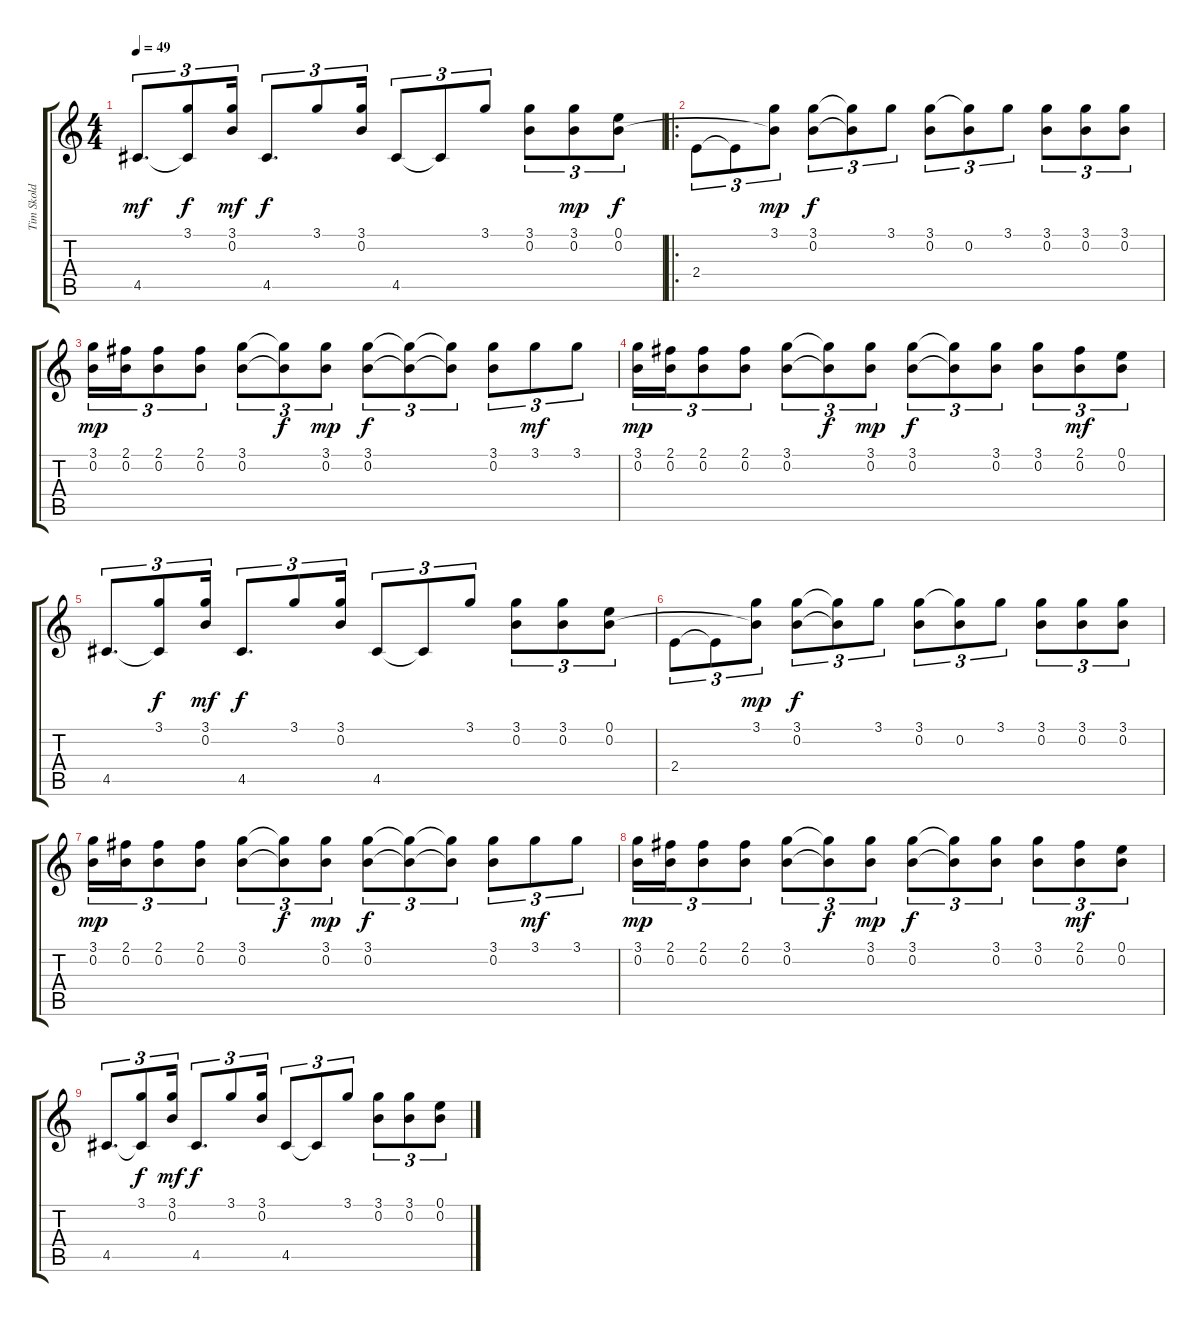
\track ("Tim Skold" "Tim Skold") {instrument acousticguitarsteel}
\staff {score tabs}
\tuning (E4 B3 G3 D3 A2 E2) {hide}
\ts (4 4)
\tempo 49
\clef g2
\ks c
4.5.8{d tu (3 2) dy mf} (3.1 4.5{t}).8{tu (3 2) dy f} (3.1 0.2).16{tu (3 2) dy mf} 4.5.8{d tu (3 2) dy f} 3.1.8{tu (3 2)} (3.1 0.2).16{tu (3 2)} 4.5.8{tu (3 2)} 4.5{t}.8{tu (3 2)} 3.1.8{tu (3 2)} (3.1 0.2).8{tu (3 2)} (3.1 0.2).8{tu (3 2) dy mp} (0.1 0.2).8{tu (3 2) dy f} |
\ro
2.4.8{tu (3 2)} 2.4{t}.8{tu (3 2)} (3.1 0.2{t}).8{tu (3 2) dy mp} (3.1 0.2).8{tu (3 2) dy f} (3.1{t} 0.2{t}).8{tu (3 2)} 3.1.8{tu (3 2)} (3.1 0.2).8{tu (3 2)} (3.1{t} 0.2).8{tu (3 2)} 3.1.8{tu (3 2)} (3.1 0.2).8{tu (3 2)} (3.1 0.2).8{tu (3 2)} (3.1 0.2).8{tu (3 2)} |
(3.1 0.2).16{tu (3 2) dy mp} (2.1 0.2).16{tu (3 2)} (2.1 0.2).8{tu (3 2)} (2.1 0.2).8{tu (3 2)} (3.1 0.2).8{tu (3 2)} (3.1{t} 0.2{t}).8{tu (3 2) dy f} (3.1 0.2).8{tu (3 2) dy mp} (3.1 0.2).8{tu (3 2) dy f} (3.1{t} 0.2{t}).8{tu (3 2)} (3.1{t} 0.2{t}).8{tu (3 2)} (3.1 0.2).8{tu (3 2)} 3.1.8{tu (3 2) dy mf} 3.1.8{tu (3 2)} |
(3.1 0.2).16{tu (3 2) dy mp} (2.1 0.2).16{tu (3 2)} (2.1 0.2).8{tu (3 2)} (2.1 0.2).8{tu (3 2)} (3.1 0.2).8{tu (3 2)} (3.1{t} 0.2{t}).8{tu (3 2) dy f} (3.1 0.2).8{tu (3 2) dy mp} (3.1 0.2).8{tu (3 2) dy f} (3.1{t} 0.2{t}).8{tu (3 2)} (3.1 0.2).8{tu (3 2)} (3.1 0.2).8{tu (3 2)} (2.1 0.2).8{tu (3 2) dy mf} (0.1 0.2).8{tu (3 2)} |
4.5.8{d tu (3 2)} (3.1 4.5{t}).8{tu (3 2) dy f} (3.1 0.2).16{tu (3 2) dy mf} 4.5.8{d tu (3 2) dy f} 3.1.8{tu (3 2)} (3.1 0.2).16{tu (3 2)} 4.5.8{tu (3 2)} 4.5{t}.8{tu (3 2)} 3.1.8{tu (3 2)} (3.1 0.2).8{tu (3 2)} (3.1 0.2).8{tu (3 2)} (0.1 0.2).8{tu (3 2)} |
2.4.8{tu (3 2)} 2.4{t}.8{tu (3 2)} (3.1 0.2{t}).8{tu (3 2) dy mp} (3.1 0.2).8{tu (3 2) dy f} (3.1{t} 0.2{t}).8{tu (3 2)} 3.1.8{tu (3 2)} (3.1 0.2).8{tu (3 2)} (3.1{t} 0.2).8{tu (3 2)} 3.1.8{tu (3 2)} (3.1 0.2).8{tu (3 2)} (3.1 0.2).8{tu (3 2)} (3.1 0.2).8{tu (3 2)} |
(3.1 0.2).16{tu (3 2) dy mp} (2.1 0.2).16{tu (3 2)} (2.1 0.2).8{tu (3 2)} (2.1 0.2).8{tu (3 2)} (3.1 0.2).8{tu (3 2)} (3.1{t} 0.2{t}).8{tu (3 2) dy f} (3.1 0.2).8{tu (3 2) dy mp} (3.1 0.2).8{tu (3 2) dy f} (3.1{t} 0.2{t}).8{tu (3 2)} (3.1{t} 0.2{t}).8{tu (3 2)} (3.1 0.2).8{tu (3 2)} 3.1.8{tu (3 2) dy mf} 3.1.8{tu (3 2)} |
(3.1 0.2).16{tu (3 2) dy mp} (2.1 0.2).16{tu (3 2)} (2.1 0.2).8{tu (3 2)} (2.1 0.2).8{tu (3 2)} (3.1 0.2).8{tu (3 2)} (3.1{t} 0.2{t}).8{tu (3 2) dy f} (3.1 0.2).8{tu (3 2) dy mp} (3.1 0.2).8{tu (3 2) dy f} (3.1{t} 0.2{t}).8{tu (3 2)} (3.1 0.2).8{tu (3 2)} (3.1 0.2).8{tu (3 2)} (2.1 0.2).8{tu (3 2) dy mf} (0.1 0.2).8{tu (3 2)} |
4.5.8{d tu (3 2)} (3.1 4.5{t}).8{tu (3 2) dy f} (3.1 0.2).16{tu (3 2) dy mf} 4.5.8{d tu (3 2) dy f} 3.1.8{tu (3 2)} (3.1 0.2).16{tu (3 2)} 4.5.8{tu (3 2)} 4.5{t}.8{tu (3 2)} 3.1.8{tu (3 2)} (3.1 0.2).8{tu (3 2)} (3.1 0.2).8{tu (3 2)} (0.1 0.2).8{tu (3 2)}
